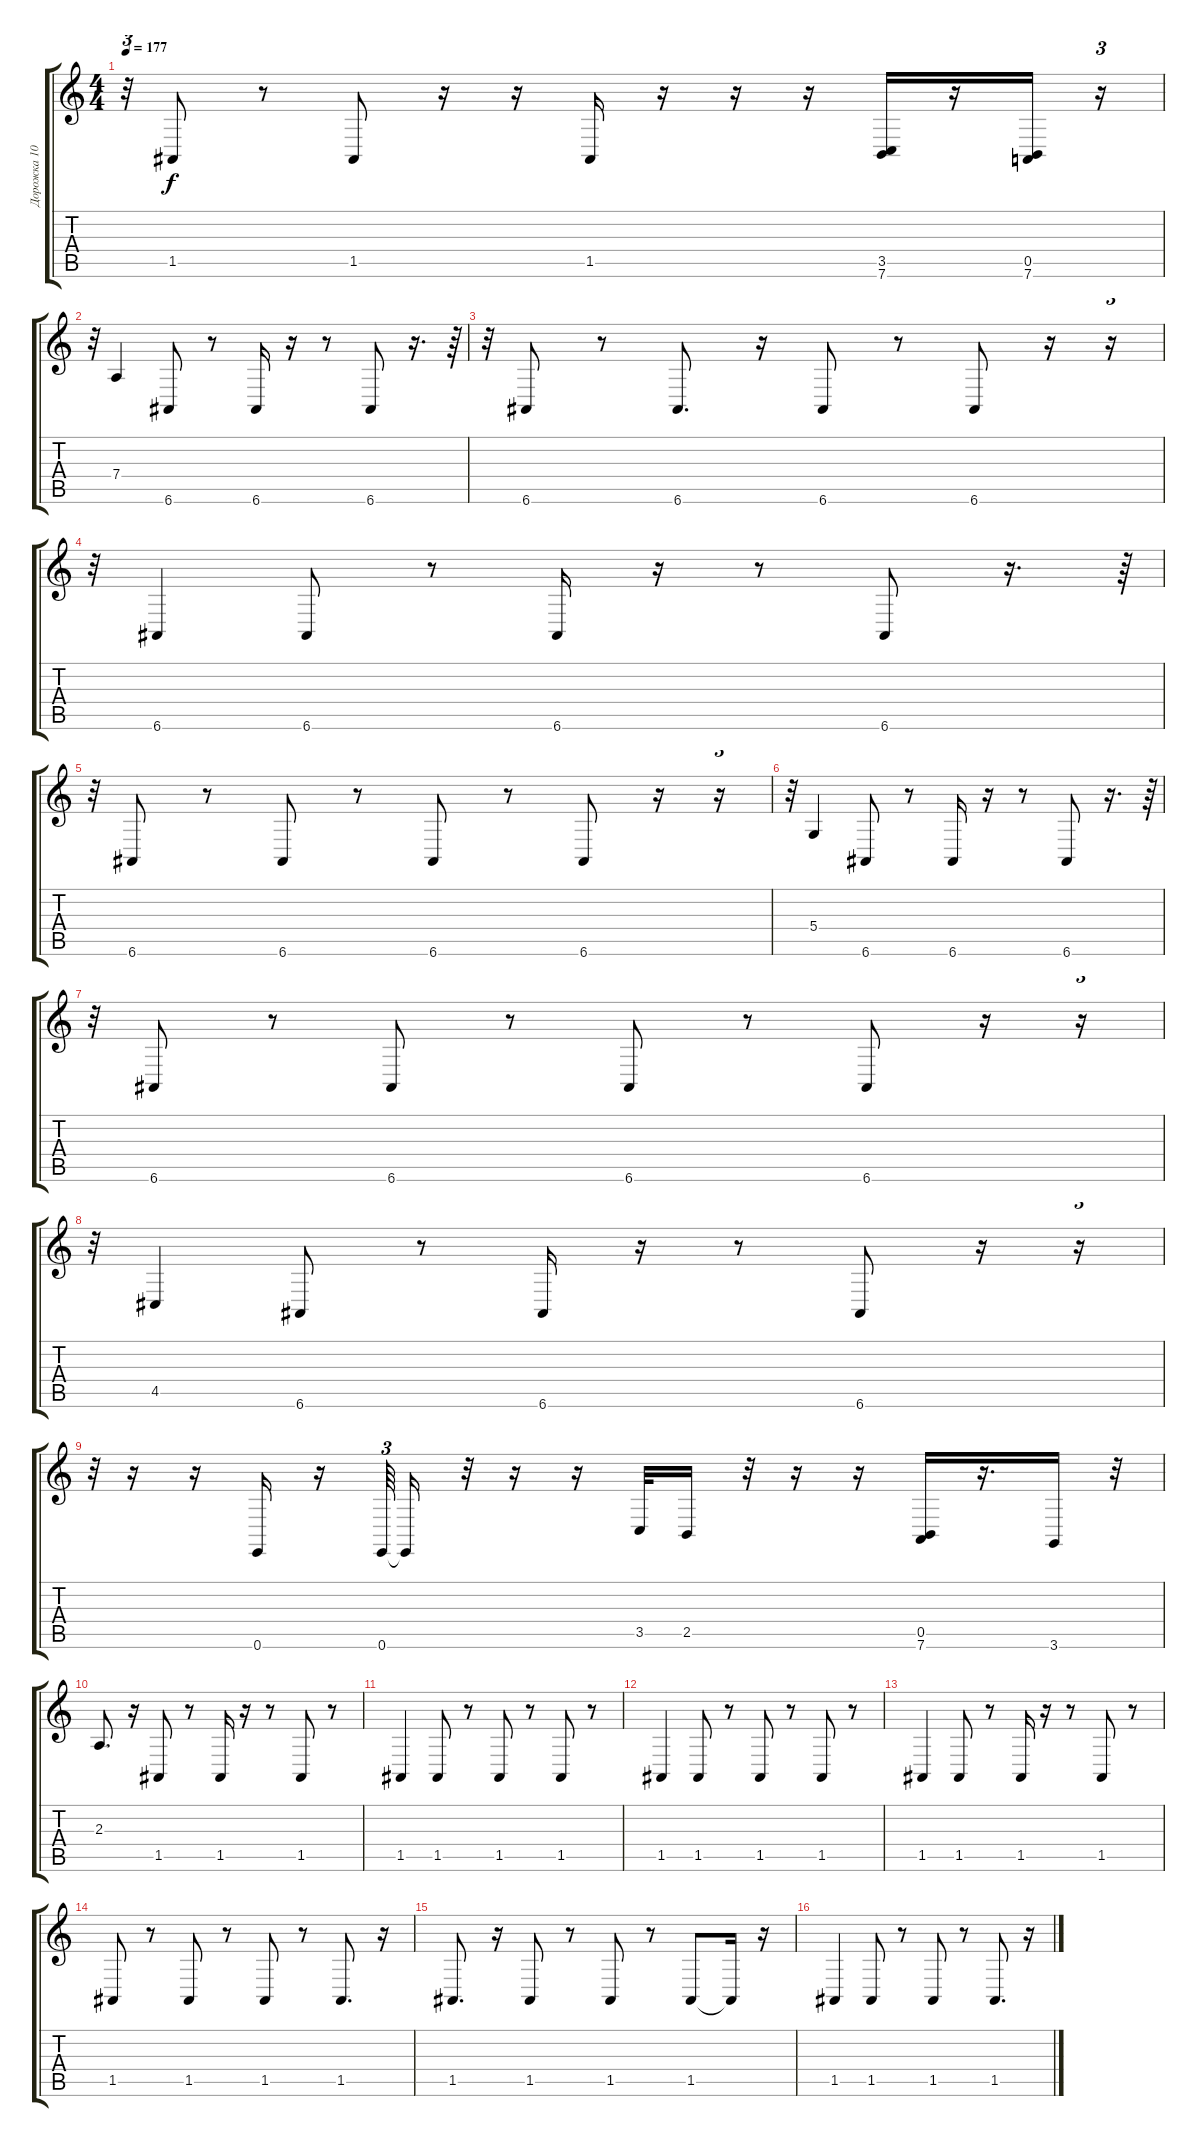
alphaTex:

\track ("Дорожка 10" "Дорожка 10") {instrument drawbarorgan}
\staff {score tabs}
\tuning (E4 B3 G3 D3 A2 E2) {hide}
\ts (4 4)
\tempo 177
\clef g2
\ks c
r.32{tu (3 2) dy f} 1.5.8 r.8 1.5.8 r.16 r.16 1.5.16 r.16 r.16 r.16 (3.5 7.6).16 r.16 (0.5 7.6).16 r.16{tu (3 2)} |
r.32{tu (3 2)} 7.4.4 6.6.8 r.8 6.6.16 r.16 r.8 6.6.8 r.16{d} r.64{tu (3 2)} |
r.32{tu (3 2)} 6.6.8 r.8 6.6.8{d} r.16 6.6.8 r.8 6.6.8 r.16 r.16{tu (3 2)} |
r.32{tu (3 2)} 6.6.4 6.6.8 r.8 6.6.16 r.16 r.8 6.6.8 r.16{d} r.64{tu (3 2)} |
r.32{tu (3 2)} 6.6.8 r.8 6.6.8 r.8 6.6.8 r.8 6.6.8 r.16 r.16{tu (3 2)} |
r.32{tu (3 2)} 5.4.4 6.6.8 r.8 6.6.16 r.16 r.8 6.6.8 r.16{d} r.64{tu (3 2)} |
r.32{tu (3 2)} 6.6.8 r.8 6.6.8 r.8 6.6.8 r.8 6.6.8 r.16 r.16{tu (3 2)} |
r.32{tu (3 2)} 4.5.4 6.6.8 r.8 6.6.16 r.16 r.8 6.6.8 r.16 r.16{tu (3 2)} |
r.32{tu (3 2)} r.16 r.16 0.6.16 r.16 0.6.64{tu (3 2)} 0.6{t}.16 r.32 r.16 r.16 3.5.32 2.5.16 r.32 r.16 r.16 (0.5 7.6).16 r.16{d} 3.6.16 r.32 |
2.3.8{d} r.16 1.5.8 r.8 1.5.16 r.16 r.8 1.5.8 r.8 |
1.5.4 1.5.8 r.8 1.5.8 r.8 1.5.8 r.8 |
1.5.4 1.5.8 r.8 1.5.8 r.8 1.5.8 r.8 |
1.5.4 1.5.8 r.8 1.5.16 r.16 r.8 1.5.8 r.8 |
1.5.8 r.8 1.5.8 r.8 1.5.8 r.8 1.5.8{d} r.16 |
1.5.8{d} r.16 1.5.8 r.8 1.5.8 r.8 1.5.8 1.5{t}.16 r.16 |
1.5.4 1.5.8 r.8 1.5.8 r.8 1.5.8{d} r.16
